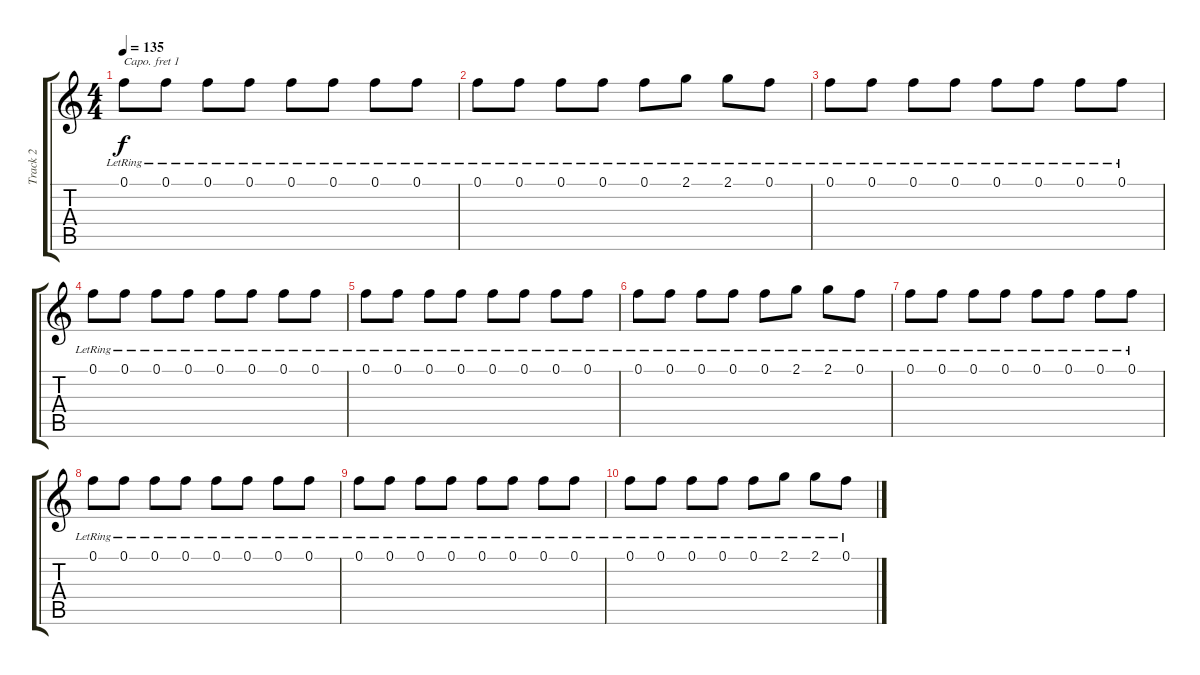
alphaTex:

\track ("Track 2" "Track 2") {instrument electricguitarclean}
\staff {score tabs}
\capo 1
\tuning (E4 B3 G3 D3 A2 E2) {hide}
\ts (4 4)
\tempo 135
\clef g2
\ks c
0.1{lr}.8{dy f} 0.1{lr}.8 0.1{lr}.8 0.1{lr}.8 0.1{lr}.8 0.1{lr}.8 0.1{lr}.8 0.1{lr}.8 |
0.1{lr}.8 0.1{lr}.8 0.1{lr}.8 0.1{lr}.8 0.1{lr}.8 2.1{lr}.8 2.1{lr}.8 0.1{lr}.8 |
0.1{lr}.8 0.1{lr}.8 0.1{lr}.8 0.1{lr}.8 0.1{lr}.8 0.1{lr}.8 0.1{lr}.8 0.1{lr}.8 |
0.1{lr}.8 0.1{lr}.8 0.1{lr}.8 0.1{lr}.8 0.1{lr}.8 0.1{lr}.8 0.1{lr}.8 0.1{lr}.8 |
0.1{lr}.8 0.1{lr}.8 0.1{lr}.8 0.1{lr}.8 0.1{lr}.8 0.1{lr}.8 0.1{lr}.8 0.1{lr}.8 |
0.1{lr}.8 0.1{lr}.8 0.1{lr}.8 0.1{lr}.8 0.1{lr}.8 2.1{lr}.8 2.1{lr}.8 0.1{lr}.8 |
0.1{lr}.8 0.1{lr}.8 0.1{lr}.8 0.1{lr}.8 0.1{lr}.8 0.1{lr}.8 0.1{lr}.8 0.1{lr}.8 |
0.1{lr}.8 0.1{lr}.8 0.1{lr}.8 0.1{lr}.8 0.1{lr}.8 0.1{lr}.8 0.1{lr}.8 0.1{lr}.8 |
0.1{lr}.8 0.1{lr}.8 0.1{lr}.8 0.1{lr}.8 0.1{lr}.8 0.1{lr}.8 0.1{lr}.8 0.1{lr}.8 |
0.1{lr}.8 0.1{lr}.8 0.1{lr}.8 0.1{lr}.8 0.1{lr}.8 2.1{lr}.8 2.1{lr}.8 0.1{lr}.8
